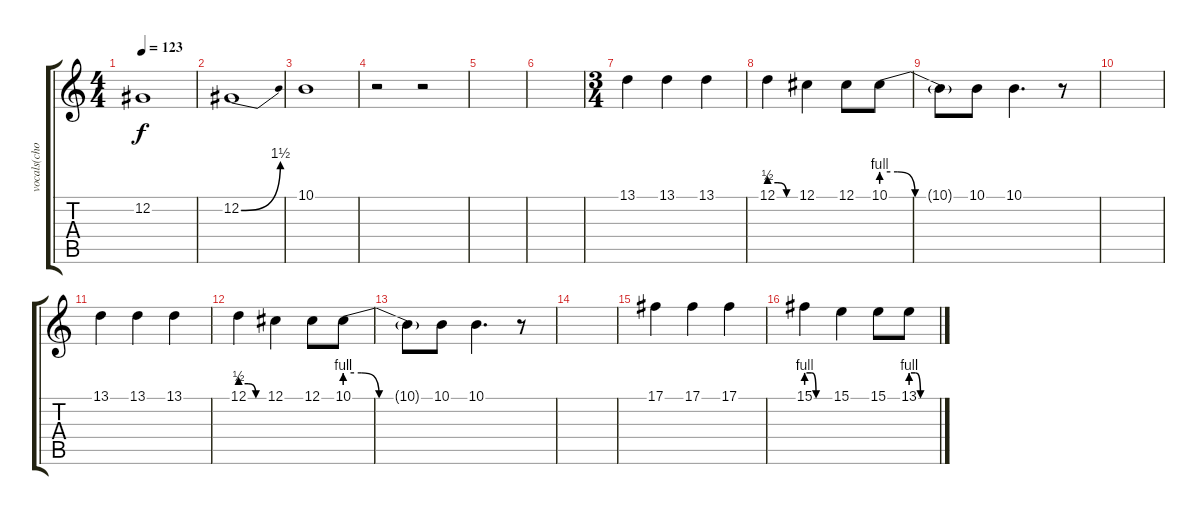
\track ("vocals(chorus only)" "vocals(cho") {instrument choiraahs}
\staff {score tabs}
\tuning (Db4 Ab3 E3 B2 Gb2 B1) {hide}
\ts (4 4)
\tempo 123
\clef g2
\ks c
12.2{t}.1{dy f} |
12.2{be (bend 0 0 60 6)}.1 |
10.1.1{volume 0} |
r.2 r.2 |
|
|
\ts (3 4)
13.1.4{volume 9} 13.1.4 13.1.4 |
12.1{be (custom 0 2 20 2 40 0 60 0)}.4 12.1.4 12.1.8 10.1{be (custom 0 4 11 4 23 0 40 0 60 0)}.8 |
10.1{t}.8 10.1.8 10.1.4{d} r.8 |
|
13.1.4{volume 9} 13.1.4 13.1.4 |
12.1{be (custom 0 2 20 2 40 0 60 0)}.4 12.1.4 12.1.8 10.1{be (custom 0 4 11 4 23 0 40 0 60 0)}.8 |
10.1{t}.8 10.1.8 10.1.4{d} r.8 |
|
17.1.4{volume 9} 17.1.4 17.1.4 |
15.1{be (custom 0 4 14 4 25 0 40 0 60 0)}.4 15.1.4 15.1.8 13.1{be (custom 0 4 11 4 23 0 40 0 60 0)}.8
